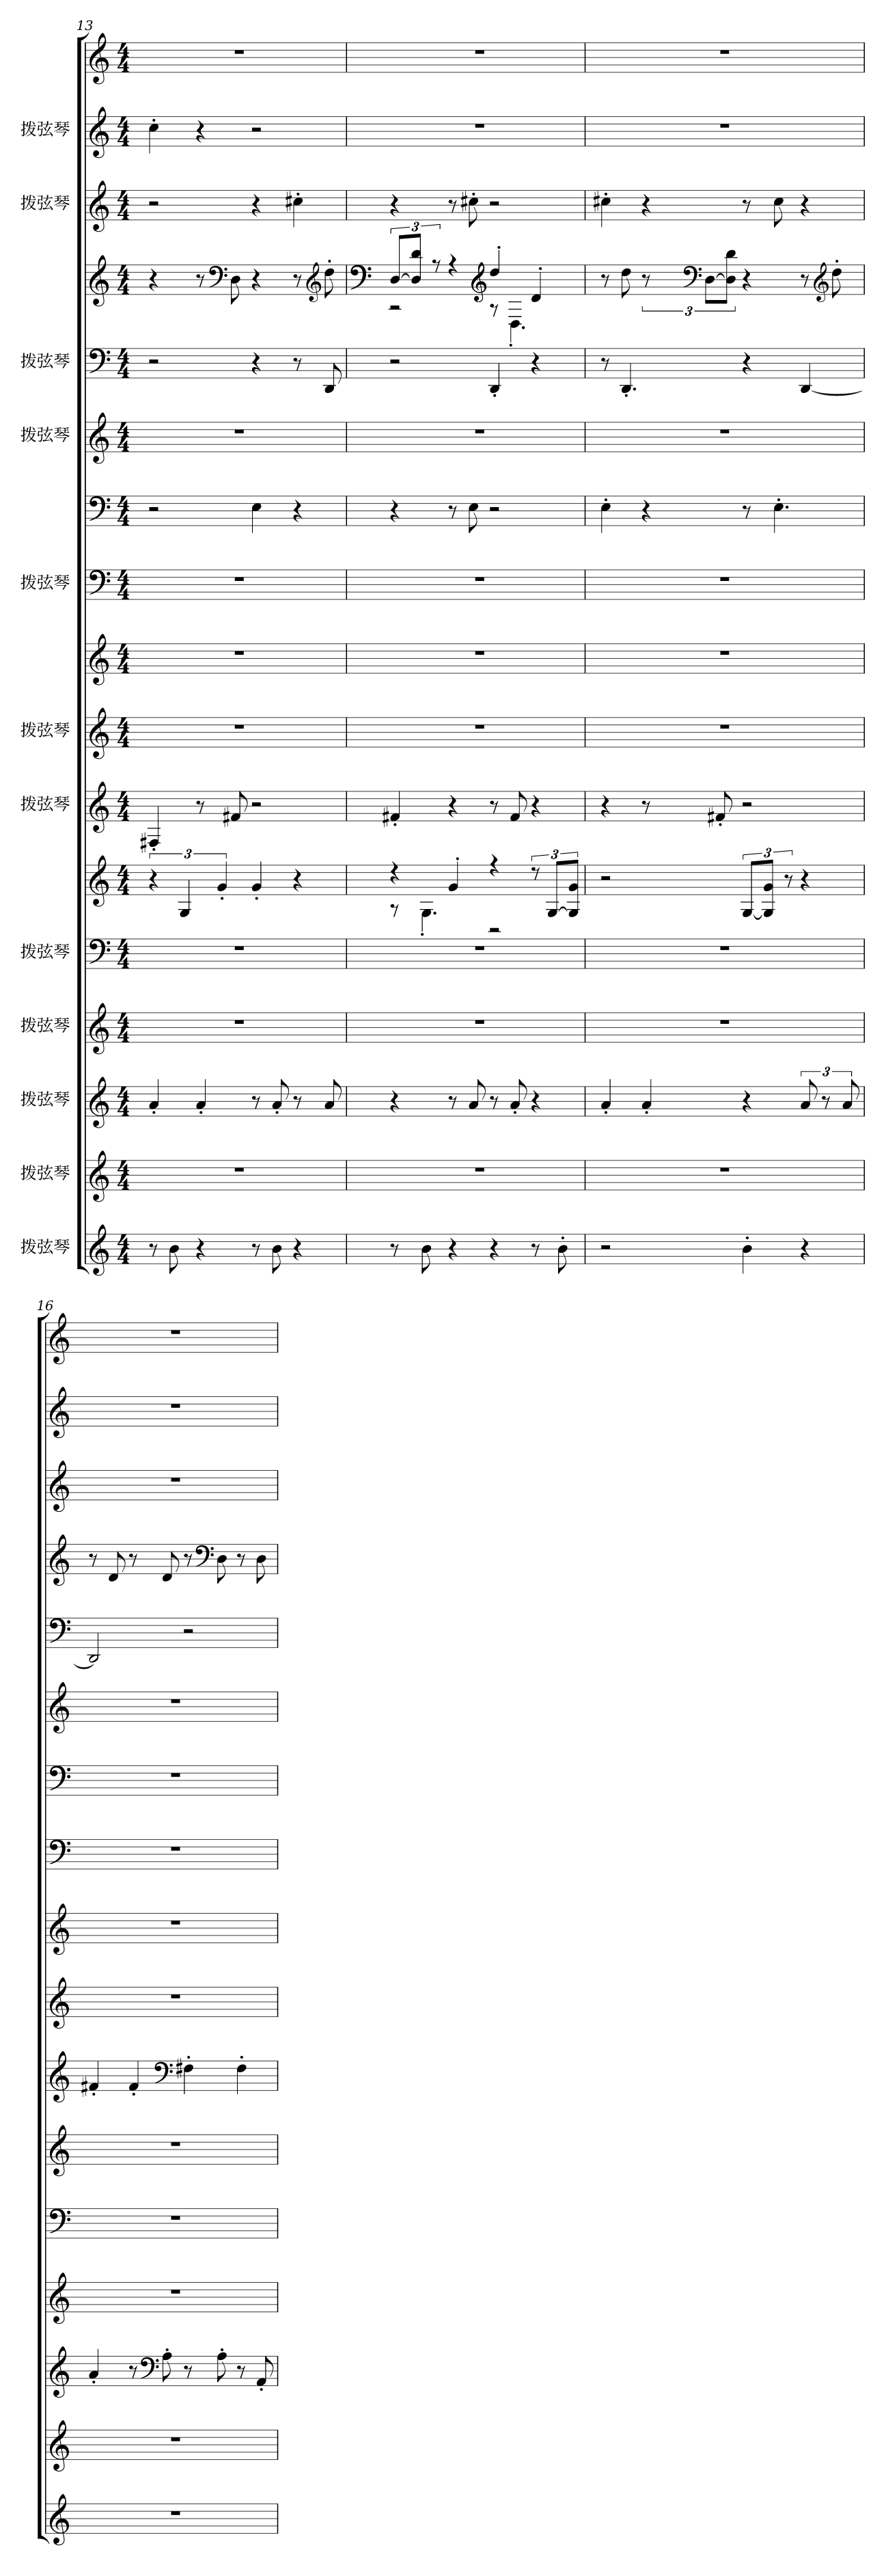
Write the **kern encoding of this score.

**kern	**kern	**kern	**kern	**kern	**kern	**kern	**kern	**kern	**kern	**kern	**kern	**kern	**kern	**kern	**kern	**kern
*part12	*part11	*part10	*part9	*part8	*part8	*part7	*part6	*part6	*part5	*part5	*part4	*part3	*part3	*part2	*part1	*part1
*staff17	*staff16	*staff15	*staff14	*staff13	*staff12	*staff11	*staff10	*staff9	*staff8	*staff7	*staff6	*staff5	*staff4	*staff3	*staff2	*staff1
*I"拨弦琴	*I"拨弦琴	*I"拨弦琴	*I"拨弦琴	*I"拨弦琴	*	*I"拨弦琴	*I"拨弦琴	*	*I"拨弦琴	*	*I"拨弦琴	*I"拨弦琴	*	*I"拨弦琴	*I"拨弦琴	*
*clefG2	*clefG2	*clefG2	*clefG2	*clefF4	*clefG2	*clefG2	*clefG2	*clefG2	*clefF4	*clefF4	*clefG2	*clefF4	*clefG2	*clefG2	*clefG2	*clefG2
*k[]	*k[]	*k[]	*k[]	*k[]	*k[]	*k[]	*k[]	*k[]	*k[]	*k[]	*k[]	*k[]	*k[]	*k[]	*k[]	*k[]
*M4/4	*M4/4	*M4/4	*M4/4	*M4/4	*M4/4	*M4/4	*M4/4	*M4/4	*M4/4	*M4/4	*M4/4	*M4/4	*M4/4	*M4/4	*M4/4	*M4/4
=13	=13	=13	=13	=13	=13	=13	=13	=13	=13	=13	=13	=13	=13	=13	=13	=13
8r	1r	4a'/	1r	1r	6r	4F#X'/	1r	1r	1r	2r	1r	2r	4r	2r	4cc'\	1r
8b\	.	.	.	.	.	.	.	.	.	.	.	.	.	.	.	.
.	.	.	.	.	6G/	.	.	.	.	.	.	.	.	.	.	.
4r	.	4a'/	.	.	.	8r	.	.	.	.	.	.	8r	.	4r	.
.	.	.	.	.	6g'/	.	.	.	.	.	.	.	.	.	.	.
*	*	*	*	*	*	*	*	*	*	*	*	*	*clefF4	*	*	*
.	.	.	.	.	.	8f#X/	.	.	.	.	.	.	8D\	.	.	.
8r	.	8r	.	.	4g'/	2r	.	.	.	4E\	.	4r	4r	4r	2r	.
8b\	.	8a'/	.	.	.	.	.	.	.	.	.	.	.	.	.	.
4r	.	8r	.	.	4r	.	.	.	.	4r	.	8r	8r	4cc#X'\	.	.
*	*	*	*	*	*	*	*	*	*	*	*	*	*clefG2	*	*	*
.	.	8a/	.	.	.	.	.	.	.	.	.	8DD/	8dd'\	.	.	.
!!LO:PB:g=z
=14	=14	=14	=14	=14	=14	=14	=14	=14	=14	=14	=14	=14	=14	=14	=14	=14
*	*	*	*	*	*	*	*	*	*	*	*	*	*clefF4	*	*	*
*	*	*	*	*	*^	*	*	*	*	*	*	*	*^	*	*	*
8r	1r	4r	1r	1r	4r	8r	4f#X'/	1r	1r	1r	4r	1r	2r	[12D/L	2r	4r	1r	1r
.	.	.	.	.	.	.	.	.	.	.	.	.	.	12D/] 12d/J	.	.	.	.
8b\	.	.	.	.	.	4.G'\	.	.	.	.	.	.	.	.	.	.	.	.
.	.	.	.	.	.	.	.	.	.	.	.	.	.	12r	.	.	.	.
4r	.	8r	.	.	4g'/	.	4r	.	.	.	8r	.	.	4r	.	8r	.	.
.	.	8a/	.	.	.	.	.	.	.	.	8E\	.	.	.	.	8cc#X'\	.	.
*	*	*	*	*	*	*	*	*	*	*	*	*	*	*clefG2	*	*	*	*
4r	.	8r	.	.	4r	2r	8r	.	.	.	2r	.	4DD'/	4dd'/	8r	2r	.	.
.	.	8a'/	.	.	.	.	8f#/	.	.	.	.	.	.	.	4.D'\	.	.	.
8r	.	4r	.	.	12r	.	4r	.	.	.	.	.	4r	4d'/	.	.	.	.
.	.	.	.	.	[12G/L	.	.	.	.	.	.	.	.	.	.	.	.	.
8b'\	.	.	.	.	.	.	.	.	.	.	.	.	.	.	.	.	.	.
.	.	.	.	.	12G/] 12g/J	.	.	.	.	.	.	.	.	.	.	.	.	.
*	*	*	*	*	*v	*v	*	*	*	*	*	*	*	*v	*v	*	*	*
=15	=15	=15	=15	=15	=15	=15	=15	=15	=15	=15	=15	=15	=15	=15	=15	=15
2r	1r	4a'/	1r	1r	2r	4r	1r	1r	1r	4E'\	1r	8r	8r	4cc#X'\	1r	1r
.	.	.	.	.	.	.	.	.	.	.	.	4.DD'/	8dd\	.	.	.
.	.	4a'/	.	.	.	8r	.	.	.	4r	.	.	12r	4r	.	.
*	*	*	*	*	*	*	*	*	*	*	*	*	*clefF4	*	*	*
.	.	.	.	.	.	.	.	.	.	.	.	.	[12D\L	.	.	.
.	.	.	.	.	.	8f#X'/	.	.	.	.	.	.	.	.	.	.
.	.	.	.	.	.	.	.	.	.	.	.	.	12D\] 12d\J	.	.	.
4b'\	.	4r	.	.	[12G/L	2r	.	.	.	8r	.	4r	4r	8r	.	.
.	.	.	.	.	12G/] 12g/J	.	.	.	.	.	.	.	.	.	.	.
.	.	.	.	.	.	.	.	.	.	4.E'\	.	.	.	8cc#\	.	.
.	.	.	.	.	12r	.	.	.	.	.	.	.	.	.	.	.
4r	.	12a/	.	.	4r	.	.	.	.	.	.	[4DD/	8r	4r	.	.
.	.	12r	.	.	.	.	.	.	.	.	.	.	.	.	.	.
*	*	*	*	*	*	*	*	*	*	*	*	*	*clefG2	*	*	*
.	.	.	.	.	.	.	.	.	.	.	.	.	8dd'\	.	.	.
.	.	12a/	.	.	.	.	.	.	.	.	.	.	.	.	.	.
!!LO:PB:g=z
=16	=16	=16	=16	=16	=16	=16	=16	=16	=16	=16	=16	=16	=16	=16	=16	=16
1r	1r	4a'/	1r	1r	1r	4f#X'/	1r	1r	1r	1r	1r	2DD/]	8r	1r	1r	1r
.	.	.	.	.	.	.	.	.	.	.	.	.	8d/	.	.	.
.	.	8r	.	.	.	4f#'/	.	.	.	.	.	.	8r	.	.	.
*	*	*clefF4	*	*	*	*	*	*	*	*	*	*	*	*	*	*
.	.	8A'\	.	.	.	.	.	.	.	.	.	.	8d/	.	.	.
*	*	*	*	*	*	*clefF4	*	*	*	*	*	*	*	*	*	*
.	.	8r	.	.	.	4F#X'\	.	.	.	.	.	2r	8r	.	.	.
*	*	*	*	*	*	*	*	*	*	*	*	*	*clefF4	*	*	*
.	.	8A'\	.	.	.	.	.	.	.	.	.	.	8D\	.	.	.
.	.	8r	.	.	.	4F#'\	.	.	.	.	.	.	8r	.	.	.
.	.	8AA'/	.	.	.	.	.	.	.	.	.	.	8D\	.	.	.
=	=	=	=	=	=	=	=	=	=	=	=	=	=	=	=	=
*-	*-	*-	*-	*-	*-	*-	*-	*-	*-	*-	*-	*-	*-	*-	*-	*-
